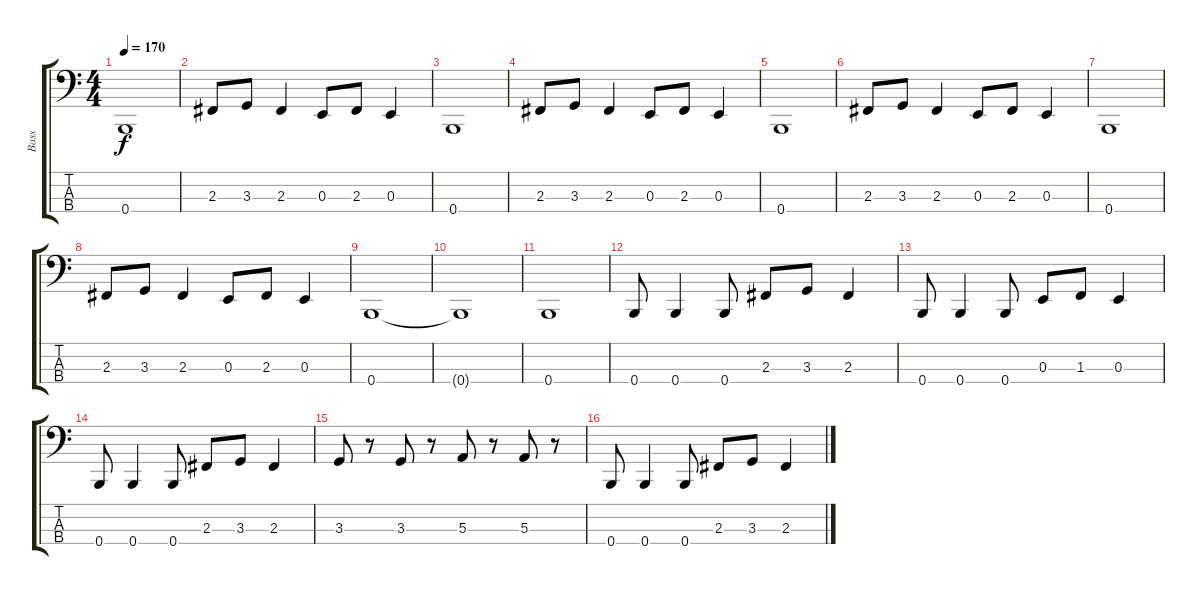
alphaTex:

\track ("Bass" "Bass") {instrument electricbasspick}
\staff {score tabs}
\tuning (D2 A1 E1 B0) {hide}
\ts (4 4)
\tempo 170
\clef f4
\ks c
0.4.1{dy f} |
2.3.8 3.3.8 2.3.4 0.3.8 2.3.8 0.3.4 |
0.4.1 |
2.3.8 3.3.8 2.3.4 0.3.8 2.3.8 0.3.4 |
0.4.1 |
2.3.8 3.3.8 2.3.4 0.3.8 2.3.8 0.3.4 |
0.4.1 |
2.3.8 3.3.8 2.3.4 0.3.8 2.3.8 0.3.4 |
0.4.1 |
0.4{t}.1 |
0.4.1 |
0.4.8 0.4.4 0.4.8 2.3.8 3.3.8 2.3.4 |
0.4.8 0.4.4 0.4.8 0.3.8 1.3.8 0.3.4 |
0.4.8 0.4.4 0.4.8 2.3.8 3.3.8 2.3.4 |
3.3.8 r.8 3.3.8 r.8 5.3.8 r.8 5.3.8 r.8 |
0.4.8 0.4.4 0.4.8 2.3.8 3.3.8 2.3.4
